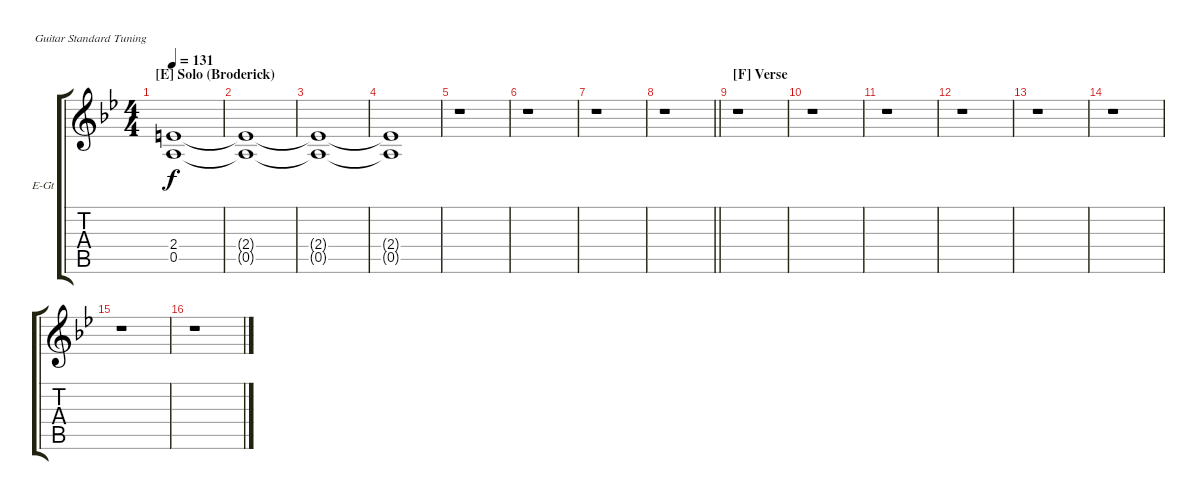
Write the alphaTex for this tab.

\bracketExtendMode groupsimilarinstruments
\firstSystemTrackNameOrientation horizontal
\otherSystemsTrackNameOrientation horizontal
\track ("Distortion Guitar 2" "E-Gt") {instrument distortionguitar}
\staff {score tabs}
\tuning (E4 B3 G3 D3 A2 E2)
\ts (4 4)
\section ("E" "Solo (Broderick)")
\tempo 131
\clef g2
\scale
0.528517
\ks gminor
(2.4 0.5).1{dy f} |
\scale
0.235741 (2.4{t} 0.5{t}).1 |
\scale
0.235741 (2.4{t} 0.5{t}).1 |
\scale
0.333333 (2.4{t} 0.5{t}).1 |
\scale
0.333333 r.1 |
\scale
0.333333 r.1 |
\scale
0.333333 r.1 |
\scale
0.333333
\barLineRight lightlight
r.1 |
\section ("F" "Verse")
\scale
0.333333 r.1 |
\scale
0.333333 r.1 |
\scale
0.333333 r.1 |
\scale
0.333333 r.1 |
\scale
0.333333 r.1 |
\scale
0.333333 r.1 |
\scale
0.333333 r.1 |
\scale
0.333333 r.1
